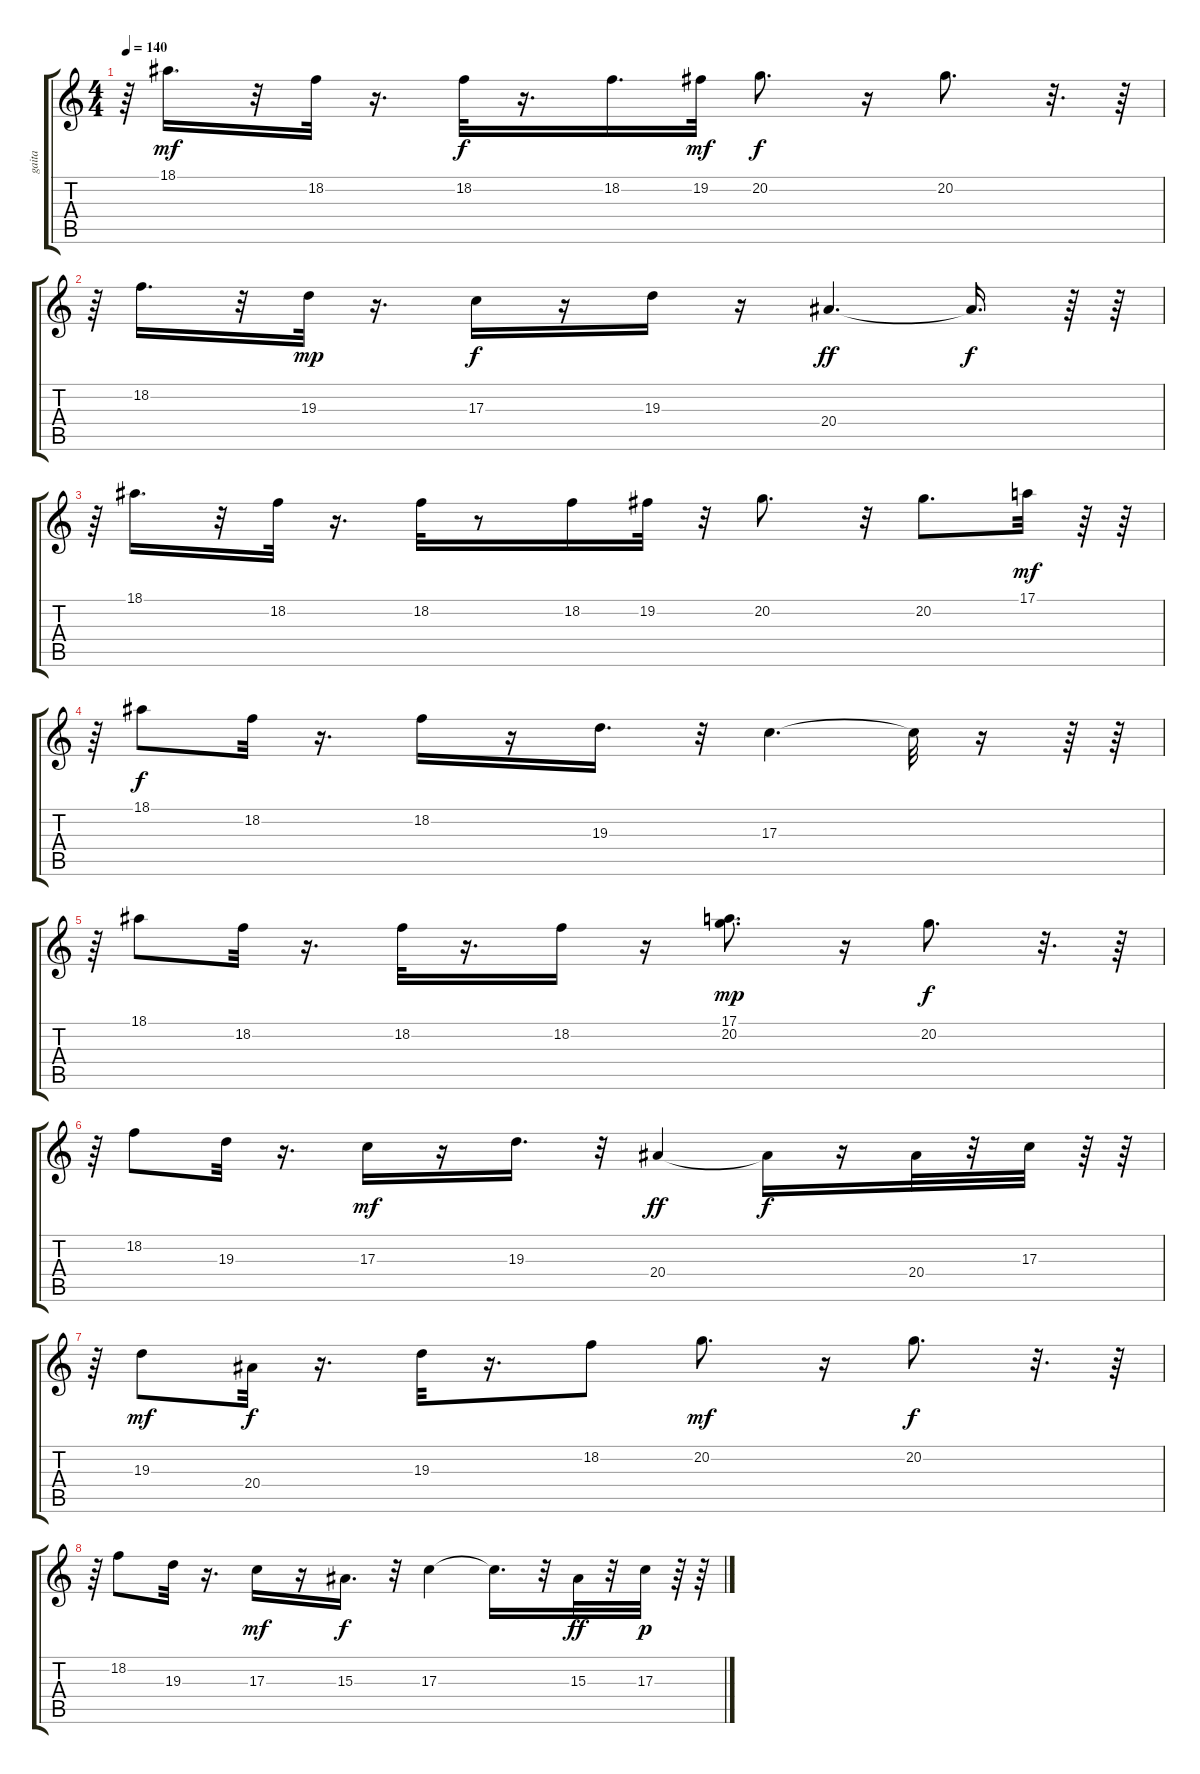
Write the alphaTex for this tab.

\track ("gaita" "gaita") {instrument bagpipe}
\staff {score tabs}
\tuning (E4 B3 G3 D3 A2 E2) {hide}
\ts (4 4)
\tempo 140
\clef g2
\ks c
r.64{dy f} 18.1.16{d dy mf} r.32 18.2.32 r.16{d} 18.2.32{dy f} r.16{d} 18.2.16{d} 19.2.32{dy mf} 20.2.8{d dy f} r.16 20.2.8{d} r.32{d} r.64 |
r.64 18.2.16{d} r.32 19.3.32{dy mp} r.16{d} 17.3.16{dy f} r.16 19.3.16 r.16 20.4.4{d dy ff} 20.4{t}.16{d dy f} r.64 r.64 |
r.64 18.1.16{d} r.32 18.2.32 r.16{d} 18.2.32 r.8 18.2.16 19.2.32 r.32 20.2.8{d} r.32 20.2.8{d} 17.1.32{dy mf} r.64 r.64 |
r.64 18.1.8{dy f} 18.2.32 r.16{d} 18.2.16 r.16 19.3.16{d} r.32 17.3.4{d} 17.3{t}.32 r.16 r.64 r.64 |
r.64 18.1.8 18.2.32 r.16{d} 18.2.32 r.16{d} 18.2.16 r.16 (17.1 20.2).8{d dy mp} r.16 20.2.8{d dy f} r.32{d} r.64 |
r.64 18.2.8 19.3.32 r.16{d} 17.3.16{dy mf} r.16 19.3.16{d} r.32 20.4.4{dy ff} 20.4{t}.16{dy f} r.16 20.4.32 r.32 17.3.32 r.64 r.64 |
r.64 19.3.8{dy mf} 20.4.32{dy f} r.16{d} 19.3.32 r.16{d} 18.2.8 20.2.8{d dy mf} r.16 20.2.8{d dy f} r.32{d} r.64 |
r.64 18.2.8 19.3.32 r.16{d} 17.3.16{dy mf} r.16 15.3.16{d dy f} r.32 17.3.4 17.3{t}.16{d} r.32 15.3.32{dy ff} r.32 17.3.32{dy p} r.64 r.64
